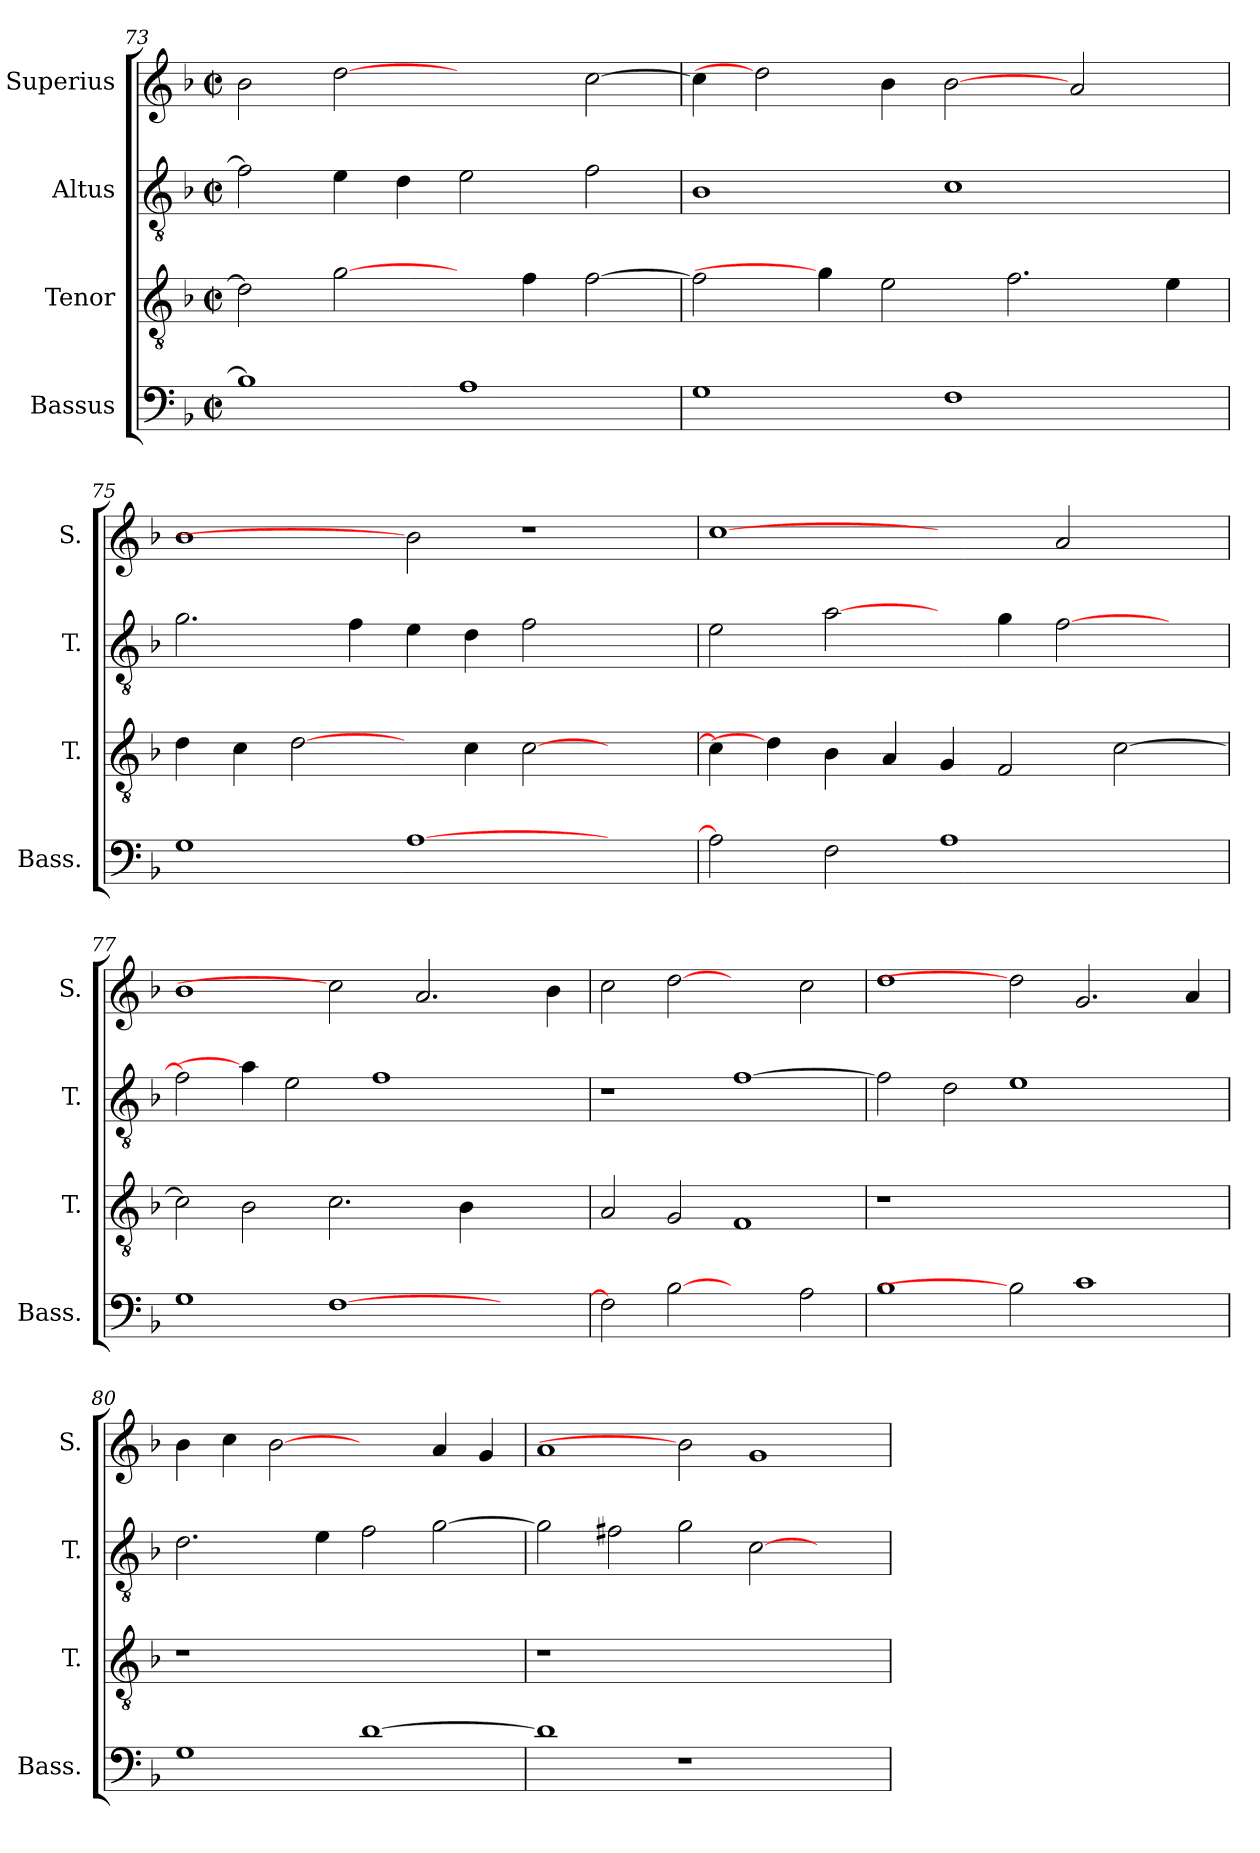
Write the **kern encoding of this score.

**kern	**kern	**kern	**kern
*part4	*part3	*part2	*part1
*staff4	*staff3	*staff2	*staff1
*I"Bassus	*I"Tenor	*I"Altus	*I"Superius
*I'Bass.	*I'T.	*I'T.	*I'S.
*clefF4	*clefGv2	*clefGv2	*clefG2
*	*ITrd7c12	*ITrd7c12	*
*k[b-]	*k[b-]	*k[b-]	*k[b-]
*F:	*F:	*F:	*F:
*M2/2	*M2/2	*M2/2	*M2/2
*met(c|)	*met(c|)	*met(c|)	*met(c|)
=73	=73	=73	=73
1B-i]	2Di\]	2Fi\]	2b-i\
.	[2Gi\	4Ei\	[2ddi
.	.	4Di\	.
1Ai	4ryy	2Ei\	2ryy
.	4Fi\	.	.
.	[>2Fi\	2Fi\	[>2cci\
!!LO:PB:g=z
=74	=74	=74	=74
1Gi	2Fi\]	1BB-i	4cci\]
.	.	.	2ddi]
.	4Gi\]	.	.
.	2Ei\	.	4b-i\
1Fi	.	1Ci	[2b-i
.	2.Fi\	.	.
.	.	.	2ai/
4ryy	4Ei\	4ryy	4ryy
=75	=75	=75	=75
1Gi	4Di\	2.Gi\	1b-i
.	4Ci\	.	.
.	[2Di\	.	.
.	.	4Fi\	.
[>1Ai	4ryy	4Ei\	2b-i]
.	4Ci\	4Di\	.
.	[>2Ci\	2Fi\	1r
2ryy	2ryy	2ryy	.
=76	=76	=76	=76
2Ai\]	4Ci\]	2Ei\	[1cci
.	4Di\]	.	.
2Fi\	4BB-i\	[2Ai\	.
.	4AAi/	.	.
1Ai	4GGi/	4ryy	2ryy
.	2FFi/	4Gi\	.
.	.	[>2Fi\	2ai/
.	[>2Ci\	.	.
4ryy	.	4ryy	4ryy
=77	=77	=77	=77
1Gi	2Ci\]	2Fi\]	1b-i
.	2BB-i\	4Ai\]	.
.	.	2Ei\	.
[>1Fi	2.Ci\	.	2cci]
.	.	1Fi	.
.	.	.	2.ai/
.	4BB-i\	.	.
2ryy	2ryy	.	.
.	.	4ryy	4b-i\
=78	=78	=78	=78
2Fi\]	2AAi/	1r	2cci\
[2B-i	2GGi/	.	[2ddi
2ryy	1FFi	[>1Fi	2ryy
2Ai\	.	.	2cci\
!!LO:LB:g=z
=79	=79	=79	=79
!	!LO:N:vis=1	!	!
1B-i	1r	2Fi\]	1ddi
.	.	2Di\	.
2B-i]	1.ryy	1Ei	2ddi]
1ci	.	.	2.gi/
.	.	2ryy	.
.	.	.	4ai/
=80	=80	=80	=80
!	!LO:N:vis=1	!	!
1Gi	1r	2.Di\	4b-i\
.	.	.	4cci\
.	.	.	[2b-i
.	.	4Ei\	.
[>1di	1ryy	2Fi\	2ryy
.	.	[>2Gi\	4ai/
.	.	.	4gi/
=81	=81	=81	=81
!	!LO:N:vis=1	!	!
1di]	1r	2Gi\]	1ai
.	.	2F#Xi\	.
1r	1.ryy	2Gi\	2b-i]
.	.	[>2Ci\	1gi
2ryy	.	2ryy	.
=	=	=	=
*-	*-	*-	*-
